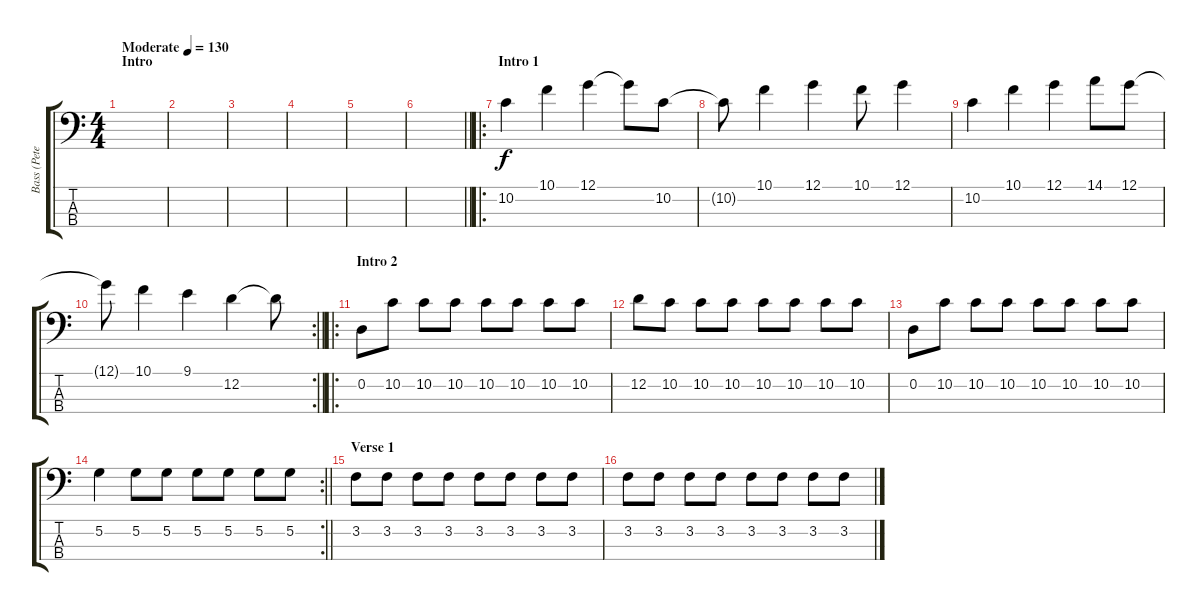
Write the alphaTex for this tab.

\track ("Bass (Peter Hook)" "Bass (Pete") {instrument electricbasspick}
\staff {score tabs}
\tuning (G2 D2 A1 E1) {hide}
\ts (4 4)
\section ("" "Intro")
\tempo (130 "Moderate")
\clef f4
\ks c
|
|
|
|
|
\barLineRight lightlight
|
\ro
\section ("" "Intro 1")
10.2.4 10.1.4 12.1.4 12.1{t}.8 10.2.8 |
10.2{t}.8 10.1.4 12.1.4 10.1.8 12.1.4 |
10.2.4 10.1.4 12.1.4 14.1.8 12.1.8 |
\rc 2
\barLineRight lightlight
12.1{t}.8 10.1.4 9.1.4 12.2.4 12.2{t}.8 |
\ro
\section ("" "Intro 2")
0.2.8 10.2.8 10.2.8 10.2.8 10.2.8 10.2.8 10.2.8 10.2.8 |
12.2.8 10.2.8 10.2.8 10.2.8 10.2.8 10.2.8 10.2.8 10.2.8 |
0.2.8 10.2.8 10.2.8 10.2.8 10.2.8 10.2.8 10.2.8 10.2.8 |
\rc 2
\barLineRight lightlight
5.2.4 5.2.8 5.2.8 5.2.8 5.2.8 5.2.8 5.2.8 |
\section ("" "Verse 1")
3.2.8 3.2.8 3.2.8 3.2.8 3.2.8 3.2.8 3.2.8 3.2.8 |
3.2.8 3.2.8 3.2.8 3.2.8 3.2.8 3.2.8 3.2.8 3.2.8
